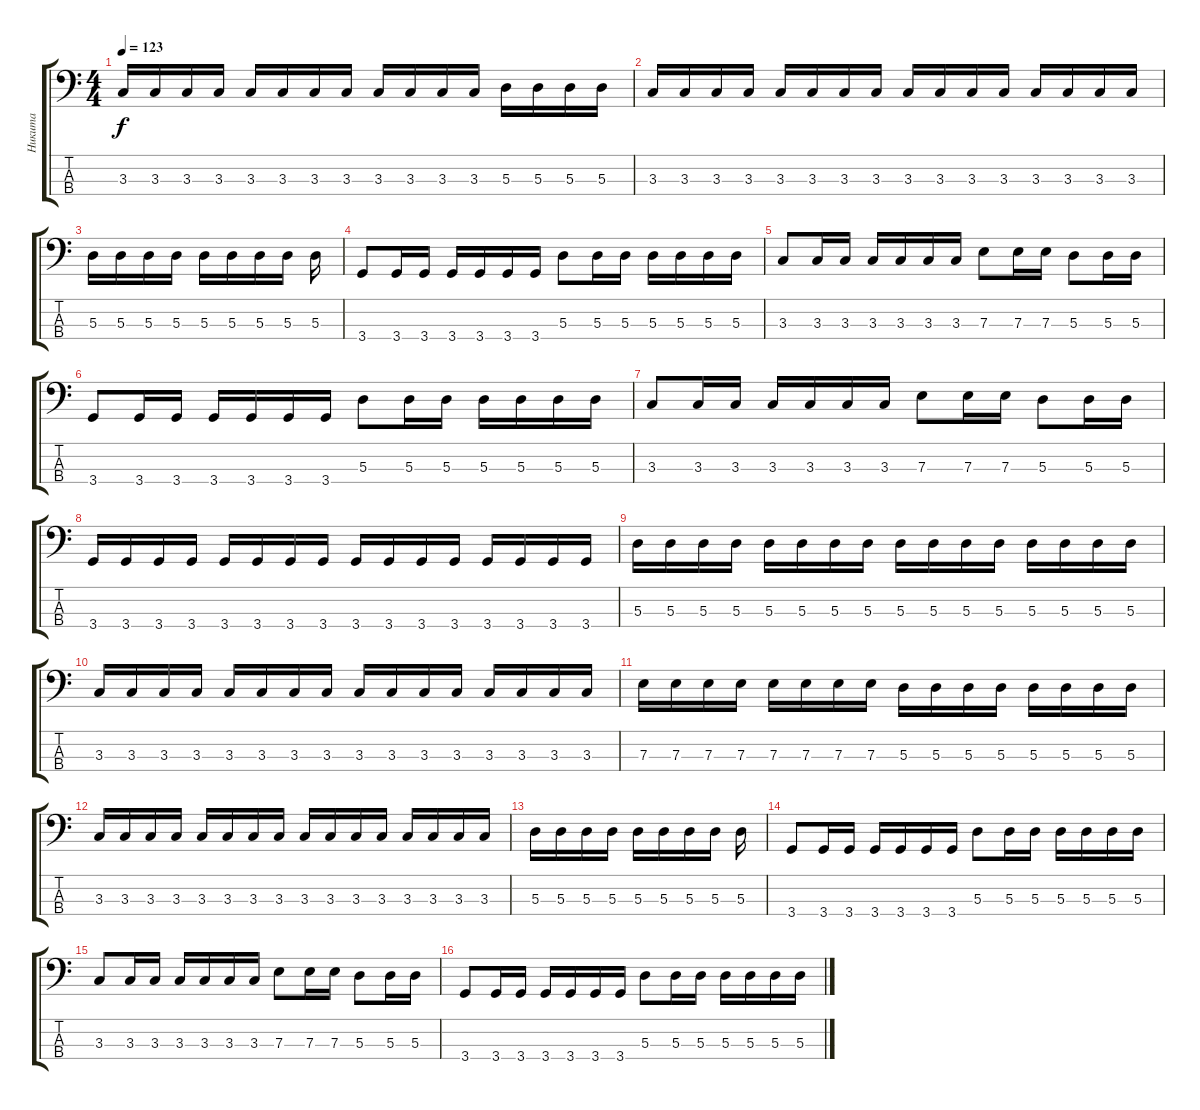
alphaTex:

\track ("Никита" "Никита") {instrument electricbasspick}
\staff {score tabs}
\tuning (G2 D2 A1 E1) {hide}
\ts (4 4)
\tempo 123
\clef f4
\ks c
3.3.16{dy f} 3.3.16 3.3.16 3.3.16 3.3.16 3.3.16 3.3.16 3.3.16 3.3.16 3.3.16 3.3.16 3.3.16 5.3.16 5.3.16 5.3.16 5.3.16 |
3.3.16 3.3.16 3.3.16 3.3.16 3.3.16 3.3.16 3.3.16 3.3.16 3.3.16 3.3.16 3.3.16 3.3.16 3.3.16 3.3.16 3.3.16 3.3.16 |
5.3.16 5.3.16 5.3.16 5.3.16 5.3.16 5.3.16 5.3.16 5.3.16 5.3.16 |
3.4.8 3.4.16 3.4.16 3.4.16 3.4.16 3.4.16 3.4.16 5.3.8 5.3.16 5.3.16 5.3.16 5.3.16 5.3.16 5.3.16 |
3.3.8 3.3.16 3.3.16 3.3.16 3.3.16 3.3.16 3.3.16 7.3.8 7.3.16 7.3.16 5.3.8 5.3.16 5.3.16 |
3.4.8 3.4.16 3.4.16 3.4.16 3.4.16 3.4.16 3.4.16 5.3.8 5.3.16 5.3.16 5.3.16 5.3.16 5.3.16 5.3.16 |
3.3.8 3.3.16 3.3.16 3.3.16 3.3.16 3.3.16 3.3.16 7.3.8 7.3.16 7.3.16 5.3.8 5.3.16 5.3.16 |
3.4.16 3.4.16 3.4.16 3.4.16 3.4.16 3.4.16 3.4.16 3.4.16 3.4.16 3.4.16 3.4.16 3.4.16 3.4.16 3.4.16 3.4.16 3.4.16 |
5.3.16 5.3.16 5.3.16 5.3.16 5.3.16 5.3.16 5.3.16 5.3.16 5.3.16 5.3.16 5.3.16 5.3.16 5.3.16 5.3.16 5.3.16 5.3.16 |
3.3.16 3.3.16 3.3.16 3.3.16 3.3.16 3.3.16 3.3.16 3.3.16 3.3.16 3.3.16 3.3.16 3.3.16 3.3.16 3.3.16 3.3.16 3.3.16 |
7.3.16 7.3.16 7.3.16 7.3.16 7.3.16 7.3.16 7.3.16 7.3.16 5.3.16 5.3.16 5.3.16 5.3.16 5.3.16 5.3.16 5.3.16 5.3.16 |
3.3.16 3.3.16 3.3.16 3.3.16 3.3.16 3.3.16 3.3.16 3.3.16 3.3.16 3.3.16 3.3.16 3.3.16 3.3.16 3.3.16 3.3.16 3.3.16 |
5.3.16 5.3.16 5.3.16 5.3.16 5.3.16 5.3.16 5.3.16 5.3.16 5.3.16 |
3.4.8 3.4.16 3.4.16 3.4.16 3.4.16 3.4.16 3.4.16 5.3.8 5.3.16 5.3.16 5.3.16 5.3.16 5.3.16 5.3.16 |
3.3.8 3.3.16 3.3.16 3.3.16 3.3.16 3.3.16 3.3.16 7.3.8 7.3.16 7.3.16 5.3.8 5.3.16 5.3.16 |
3.4.8 3.4.16 3.4.16 3.4.16 3.4.16 3.4.16 3.4.16 5.3.8 5.3.16 5.3.16 5.3.16 5.3.16 5.3.16 5.3.16
